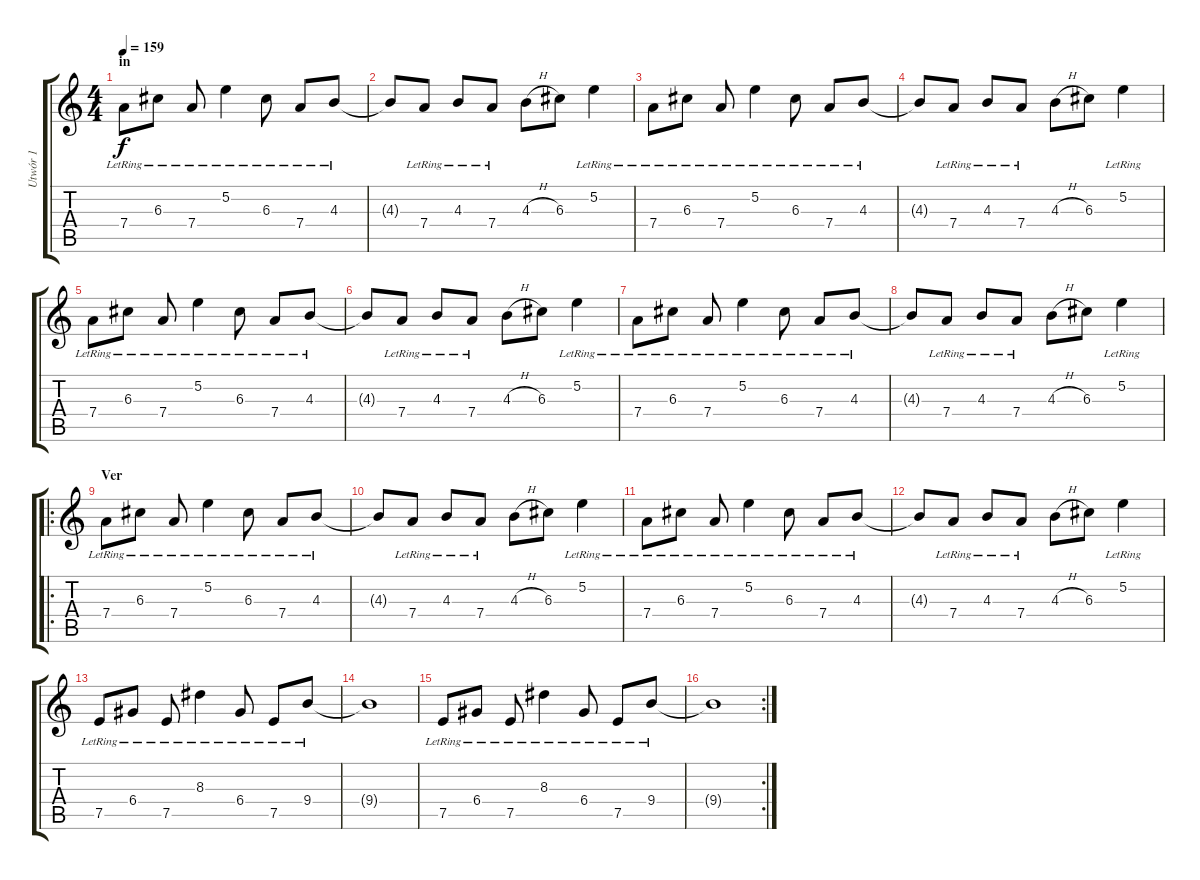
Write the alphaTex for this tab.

\track ("Utwór 1" "Utwór 1") {instrument electricguitarjazz}
\staff {score tabs}
\tuning (E4 B3 G3 D3 A2 E2) {hide}
\ts (4 4)
\section ("" "in")
\tempo 159
\clef g2
\ks c
7.4{lr}.8{dy f instrument electricguitarjazz} 6.3{lr}.8 7.4{lr}.8 5.2{lr}.4 6.3{lr}.8 7.4{lr}.8 4.3{lr}.8 |
4.3{t}.8 7.4{lr}.8 4.3{lr}.8 7.4{lr}.8 4.3{h}.8 6.3.8 5.2{lr}.4 |
7.4{lr}.8 6.3{lr}.8 7.4{lr}.8 5.2{lr}.4 6.3{lr}.8 7.4{lr}.8 4.3{lr}.8 |
4.3{t}.8 7.4{lr}.8 4.3{lr}.8 7.4{lr}.8 4.3{h}.8 6.3.8 5.2{lr}.4 |
7.4{lr}.8 6.3{lr}.8 7.4{lr}.8 5.2{lr}.4 6.3{lr}.8 7.4{lr}.8 4.3{lr}.8 |
4.3{t}.8 7.4{lr}.8 4.3{lr}.8 7.4{lr}.8 4.3{h}.8 6.3.8 5.2{lr}.4 |
7.4{lr}.8 6.3{lr}.8 7.4{lr}.8 5.2{lr}.4 6.3{lr}.8 7.4{lr}.8 4.3{lr}.8 |
4.3{t}.8 7.4{lr}.8 4.3{lr}.8 7.4{lr}.8 4.3{h}.8 6.3.8 5.2{lr}.4 |
\ro
\section ("" "Ver")
7.4{lr}.8 6.3{lr}.8 7.4{lr}.8 5.2{lr}.4 6.3{lr}.8 7.4{lr}.8 4.3{lr}.8 |
4.3{t}.8 7.4{lr}.8 4.3{lr}.8 7.4{lr}.8 4.3{h}.8 6.3.8 5.2{lr}.4 |
7.4{lr}.8 6.3{lr}.8 7.4{lr}.8 5.2{lr}.4 6.3{lr}.8 7.4{lr}.8 4.3{lr}.8 |
4.3{t}.8 7.4{lr}.8 4.3{lr}.8 7.4{lr}.8 4.3{h}.8 6.3.8 5.2{lr}.4 |
7.5{lr}.8 6.4{lr}.8 7.5{lr}.8 8.3{lr}.4 6.4{lr}.8 7.5{lr}.8 9.4{lr}.8 |
9.4{t}.1 |
7.5{lr}.8 6.4{lr}.8 7.5{lr}.8 8.3{lr}.4 6.4{lr}.8 7.5{lr}.8 9.4{lr}.8 |
\rc 2
9.4{t}.1
